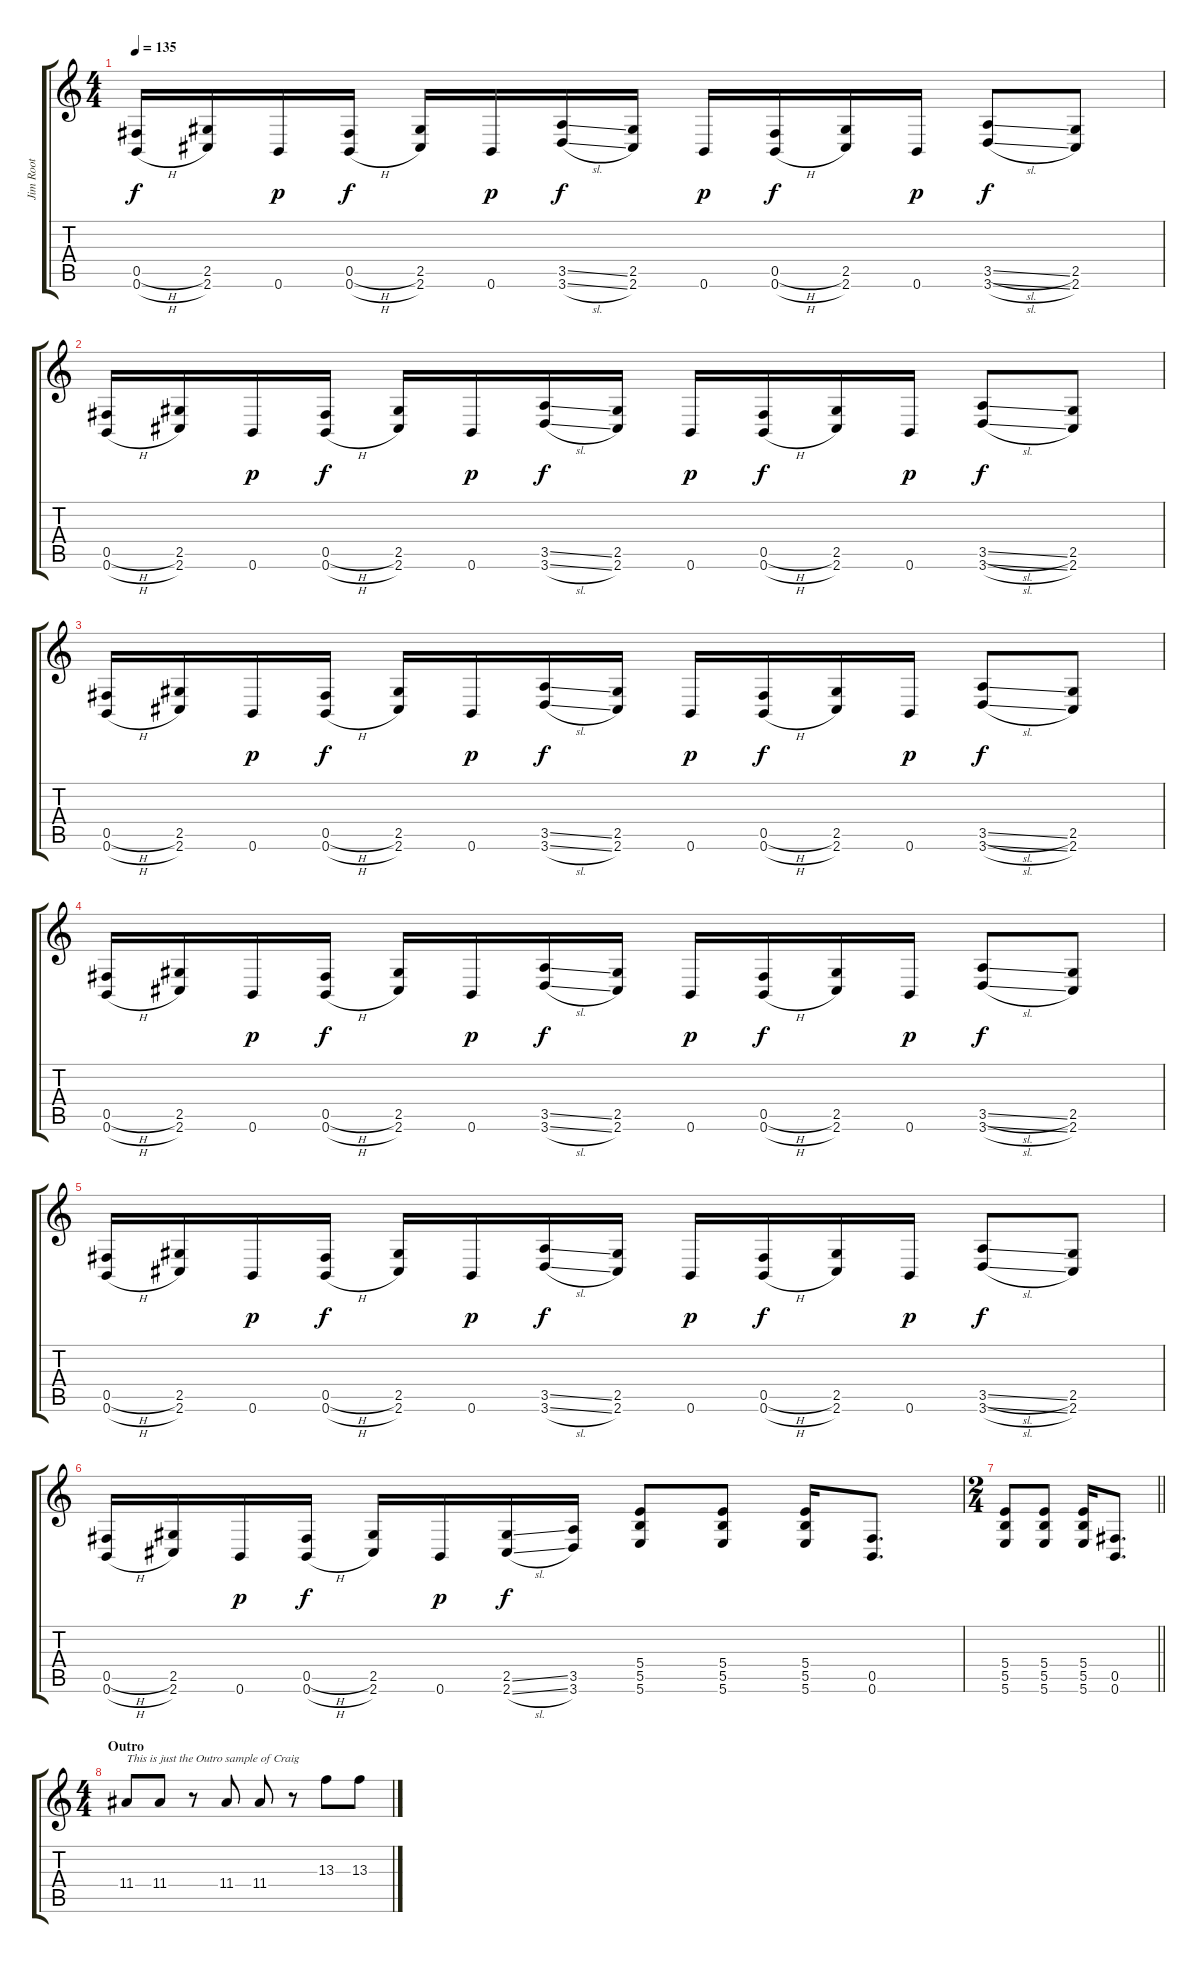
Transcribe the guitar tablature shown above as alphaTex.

\track ("Jim Root" "Jim Root") {instrument distortionguitar}
\staff {score tabs}
\tuning (Db4 Ab3 E3 B2 Gb2 B1) {hide}
\ts (4 4)
\tempo 135
\clef g2
\ks c
(0.5{h} 0.6{h}).16{dy f} (2.5 2.6).16 0.6.16{dy p} (0.5{h} 0.6{h}).16{dy f} (2.5 2.6).16 0.6.16{dy p} (3.5{ss} 3.6{sl}).16{dy f} (2.5 2.6).16 0.6.16{dy p} (0.5{h} 0.6{h}).16{dy f} (2.5 2.6).16 0.6.16{dy p} (3.5{sl} 3.6{sl}).8{dy f} (2.5 2.6).8 |
(0.5{h} 0.6{h}).16 (2.5 2.6).16 0.6.16{dy p} (0.5{h} 0.6{h}).16{dy f} (2.5 2.6).16 0.6.16{dy p} (3.5{ss} 3.6{sl}).16{dy f} (2.5 2.6).16 0.6.16{dy p} (0.5{h} 0.6{h}).16{dy f} (2.5 2.6).16 0.6.16{dy p} (3.5{sl} 3.6{sl}).8{dy f} (2.5 2.6).8 |
(0.5{h} 0.6{h}).16 (2.5 2.6).16 0.6.16{dy p} (0.5{h} 0.6{h}).16{dy f} (2.5 2.6).16 0.6.16{dy p} (3.5{ss} 3.6{sl}).16{dy f} (2.5 2.6).16 0.6.16{dy p} (0.5{h} 0.6{h}).16{dy f} (2.5 2.6).16 0.6.16{dy p} (3.5{sl} 3.6{sl}).8{dy f} (2.5 2.6).8 |
(0.5{h} 0.6{h}).16 (2.5 2.6).16 0.6.16{dy p} (0.5{h} 0.6{h}).16{dy f} (2.5 2.6).16 0.6.16{dy p} (3.5{ss} 3.6{sl}).16{dy f} (2.5 2.6).16 0.6.16{dy p} (0.5{h} 0.6{h}).16{dy f} (2.5 2.6).16 0.6.16{dy p} (3.5{sl} 3.6{sl}).8{dy f} (2.5 2.6).8 |
(0.5{h} 0.6{h}).16 (2.5 2.6).16 0.6.16{dy p} (0.5{h} 0.6{h}).16{dy f} (2.5 2.6).16 0.6.16{dy p} (3.5{ss} 3.6{sl}).16{dy f} (2.5 2.6).16 0.6.16{dy p} (0.5{h} 0.6{h}).16{dy f} (2.5 2.6).16 0.6.16{dy p} (3.5{sl} 3.6{sl}).8{dy f} (2.5 2.6).8 |
(0.5{h} 0.6{h}).16 (2.5 2.6).16 0.6.16{dy p} (0.5{h} 0.6{h}).16{dy f} (2.5 2.6).16 0.6.16{dy p} (2.5{ss} 2.6{sl}).16{dy f} (3.5 3.6).16 (5.4 5.5 5.6).8 (5.4 5.5 5.6).8 (5.4 5.5 5.6).16 (0.5 0.6).8{d} |
\ts (2 4)
\barLineRight lightlight
(5.4 5.5 5.6).8 (5.4 5.5 5.6).8 (5.4 5.5 5.6).16 (0.5 0.6).8{d} |
\ts (4 4)
\section ("" "Outro")
11.4.8{txt "This is just the Outro sample of Craig" volume 0 instrument lead7fifths} 11.4.8 r.8 11.4.8 11.4.8 r.8 13.3.8 13.3.8
